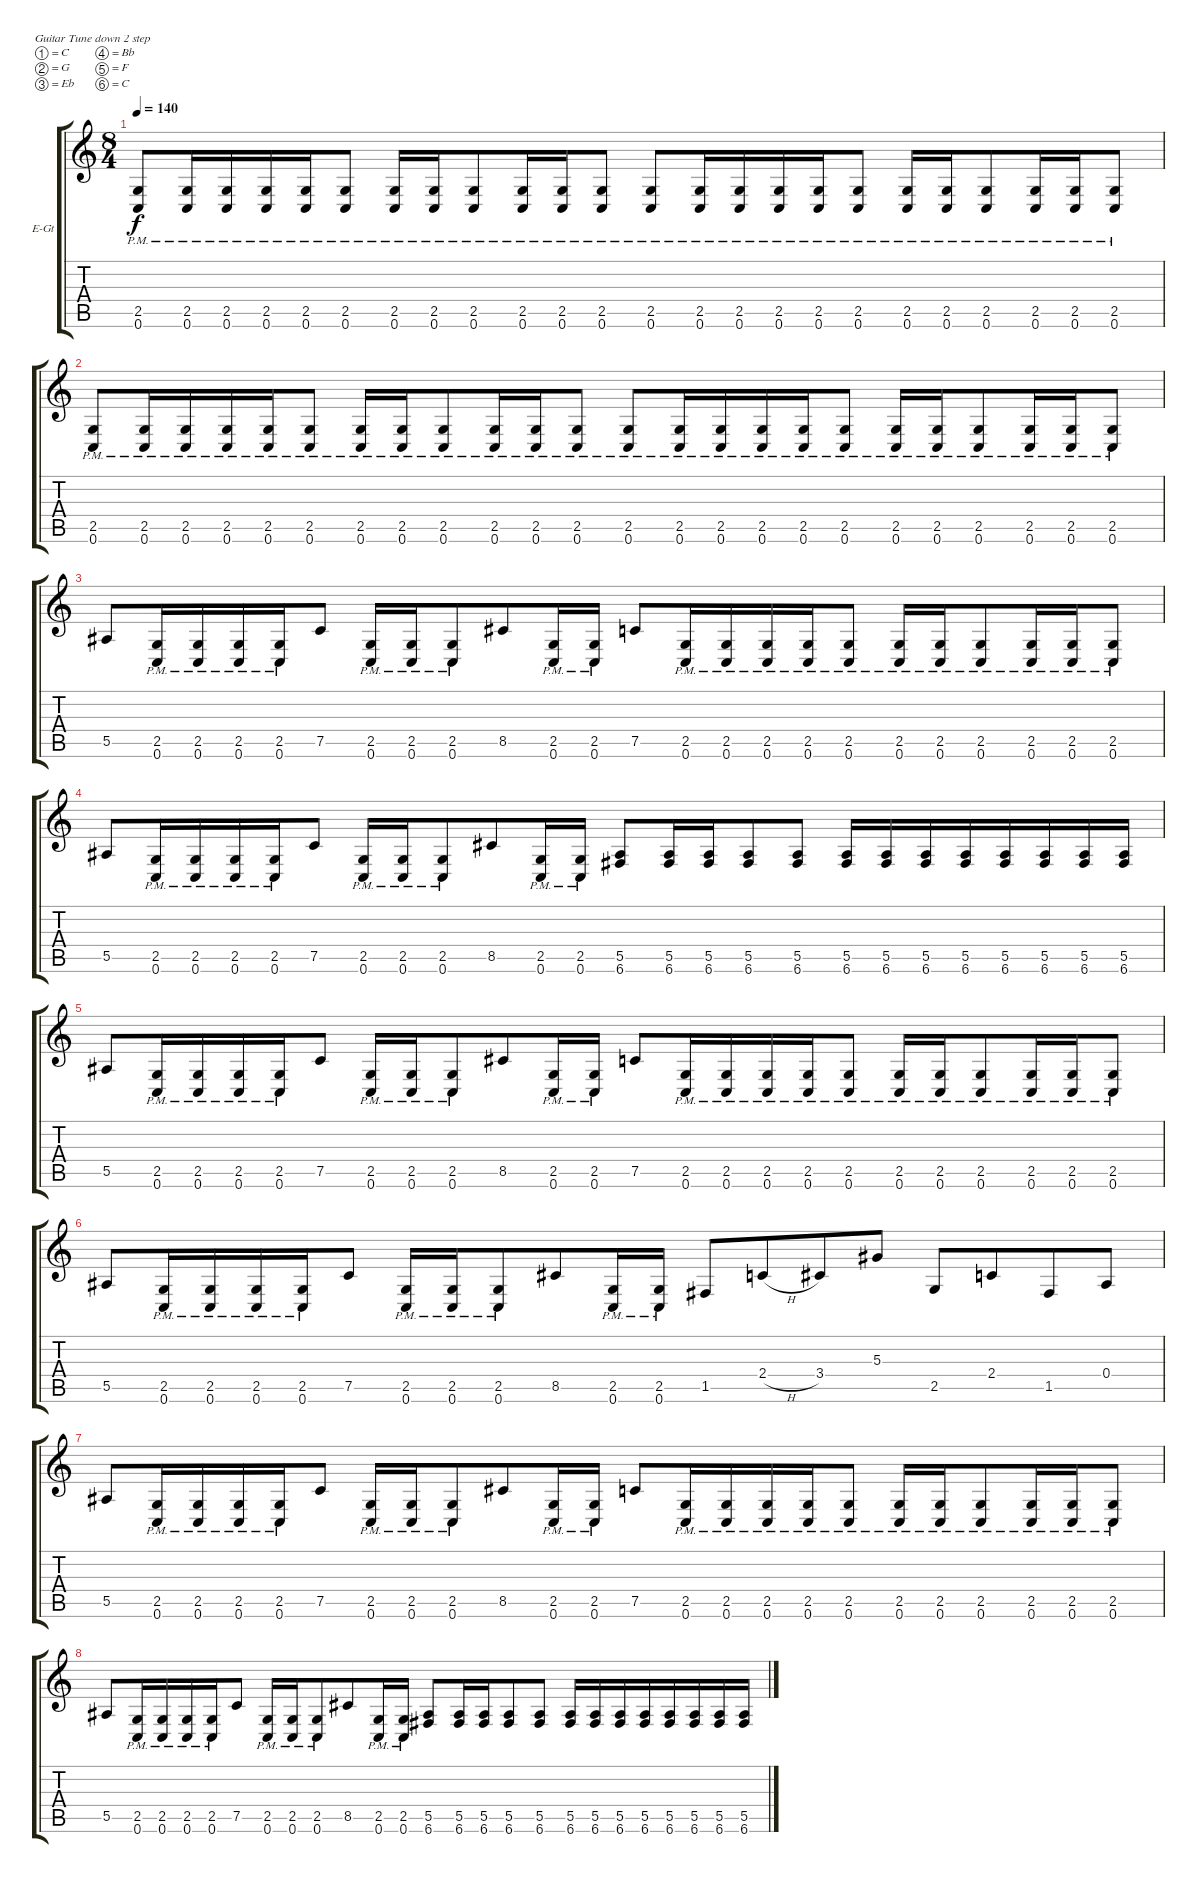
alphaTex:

\bracketExtendMode groupsimilarinstruments
\firstSystemTrackNameOrientation horizontal
\otherSystemsTrackNameOrientation horizontal
\track ("Pista 1" "E-Gt") {solo instrument distortionguitar}
\staff {score tabs}
\tuning (C4 G3 Eb3 Bb2 F2 C2)
\ts (8 4)
\beaming (8 4 4 4 4)
\tempo 140
\clef g2
\ks c
(2.5{pm} 0.6{pm}).8{dy f} (2.5{pm} 0.6{pm}).16 (2.5{pm} 0.6{pm}).16 (2.5{pm} 0.6{pm}).16 (2.5{pm} 0.6{pm}).16 (2.5{pm} 0.6{pm}).8 (2.5{pm} 0.6{pm}).16 (2.5{pm} 0.6{pm}).16 (2.5{pm} 0.6{pm}).8 (2.5{pm} 0.6{pm}).16 (2.5{pm} 0.6{pm}).16 (2.5{pm} 0.6{pm}).8 (2.5{pm} 0.6{pm}).8 (2.5{pm} 0.6{pm}).16 (2.5{pm} 0.6{pm}).16 (2.5{pm} 0.6{pm}).16 (2.5{pm} 0.6{pm}).16 (2.5{pm} 0.6{pm}).8 (2.5{pm} 0.6{pm}).16 (2.5{pm} 0.6{pm}).16 (2.5{pm} 0.6{pm}).8 (2.5{pm} 0.6{pm}).16 (2.5{pm} 0.6{pm}).16 (2.5{pm} 0.6{pm}).8 |
(2.5{pm} 0.6{pm}).8 (2.5{pm} 0.6{pm}).16 (2.5{pm} 0.6{pm}).16 (2.5{pm} 0.6{pm}).16 (2.5{pm} 0.6{pm}).16 (2.5{pm} 0.6{pm}).8 (2.5{pm} 0.6{pm}).16 (2.5{pm} 0.6{pm}).16 (2.5{pm} 0.6{pm}).8 (2.5{pm} 0.6{pm}).16 (2.5{pm} 0.6{pm}).16 (2.5{pm} 0.6{pm}).8 (2.5{pm} 0.6{pm}).8 (2.5{pm} 0.6{pm}).16 (2.5{pm} 0.6{pm}).16 (2.5{pm} 0.6{pm}).16 (2.5{pm} 0.6{pm}).16 (2.5{pm} 0.6{pm}).8 (2.5{pm} 0.6{pm}).16 (2.5{pm} 0.6{pm}).16 (2.5{pm} 0.6{pm}).8 (2.5{pm} 0.6{pm}).16 (2.5{pm} 0.6{pm}).16 (2.5{pm} 0.6{pm}).8 |
5.5.8 (2.5{pm} 0.6{pm}).16 (2.5{pm} 0.6{pm}).16 (2.5{pm} 0.6{pm}).16 (2.5{pm} 0.6{pm}).16 7.5.8 (2.5{pm} 0.6{pm}).16 (2.5{pm} 0.6{pm}).16 (2.5{pm} 0.6{pm}).8 8.5.8 (2.5{pm} 0.6{pm}).16 (2.5{pm} 0.6{pm}).16 7.5.8 (2.5{pm} 0.6{pm}).16 (2.5{pm} 0.6{pm}).16 (2.5{pm} 0.6{pm}).16 (2.5{pm} 0.6{pm}).16 (2.5{pm} 0.6{pm}).8 (2.5{pm} 0.6{pm}).16 (2.5{pm} 0.6{pm}).16 (2.5{pm} 0.6{pm}).8 (2.5{pm} 0.6{pm}).16 (2.5{pm} 0.6{pm}).16 (2.5{pm} 0.6{pm}).8 |
5.5.8 (2.5{pm} 0.6{pm}).16 (2.5{pm} 0.6{pm}).16 (2.5{pm} 0.6{pm}).16 (2.5{pm} 0.6{pm}).16 7.5.8 (2.5{pm} 0.6{pm}).16 (2.5{pm} 0.6{pm}).16 (2.5{pm} 0.6{pm}).8 8.5.8 (2.5{pm} 0.6{pm}).16 (2.5{pm} 0.6{pm}).16 (5.5 6.6).8 (5.5 6.6).16 (5.5 6.6).16 (5.5 6.6).8 (5.5 6.6).8 (5.5 6.6).16 (5.5 6.6).16 (5.5 6.6).16 (5.5 6.6).16 (5.5 6.6).16 (5.5 6.6).16 (5.5 6.6).16 (5.5 6.6).16 |
5.5.8 (2.5{pm} 0.6{pm}).16 (2.5{pm} 0.6{pm}).16 (2.5{pm} 0.6{pm}).16 (2.5{pm} 0.6{pm}).16 7.5.8 (2.5{pm} 0.6{pm}).16 (2.5{pm} 0.6{pm}).16 (2.5{pm} 0.6{pm}).8 8.5.8 (2.5{pm} 0.6{pm}).16 (2.5{pm} 0.6{pm}).16 7.5.8 (2.5{pm} 0.6{pm}).16 (2.5{pm} 0.6{pm}).16 (2.5{pm} 0.6{pm}).16 (2.5{pm} 0.6{pm}).16 (2.5{pm} 0.6{pm}).8 (2.5{pm} 0.6{pm}).16 (2.5{pm} 0.6{pm}).16 (2.5{pm} 0.6{pm}).8 (2.5{pm} 0.6{pm}).16 (2.5{pm} 0.6{pm}).16 (2.5{pm} 0.6{pm}).8 |
5.5.8 (2.5{pm} 0.6{pm}).16 (2.5{pm} 0.6{pm}).16 (2.5{pm} 0.6{pm}).16 (2.5{pm} 0.6{pm}).16 7.5.8 (2.5{pm} 0.6{pm}).16 (2.5{pm} 0.6{pm}).16 (2.5{pm} 0.6{pm}).8 8.5.8 (2.5{pm} 0.6{pm}).16 (2.5{pm} 0.6{pm}).16 1.5.8 2.4{h}.8 3.4.8 5.3.8 2.5.8 2.4.8 1.5.8 0.4.8 |
5.5.8 (2.5{pm} 0.6{pm}).16 (2.5{pm} 0.6{pm}).16 (2.5{pm} 0.6{pm}).16 (2.5{pm} 0.6{pm}).16 7.5.8 (2.5{pm} 0.6{pm}).16 (2.5{pm} 0.6{pm}).16 (2.5{pm} 0.6{pm}).8 8.5.8 (2.5{pm} 0.6{pm}).16 (2.5{pm} 0.6{pm}).16 7.5.8 (2.5{pm} 0.6{pm}).16 (2.5{pm} 0.6{pm}).16 (2.5{pm} 0.6{pm}).16 (2.5{pm} 0.6{pm}).16 (2.5{pm} 0.6{pm}).8 (2.5{pm} 0.6{pm}).16 (2.5{pm} 0.6{pm}).16 (2.5{pm} 0.6{pm}).8 (2.5{pm} 0.6{pm}).16 (2.5{pm} 0.6{pm}).16 (2.5{pm} 0.6{pm}).8 |
5.5.8 (2.5{pm} 0.6{pm}).16 (2.5{pm} 0.6{pm}).16 (2.5{pm} 0.6{pm}).16 (2.5{pm} 0.6{pm}).16 7.5.8 (2.5{pm} 0.6{pm}).16 (2.5{pm} 0.6{pm}).16 (2.5{pm} 0.6{pm}).8 8.5.8 (2.5{pm} 0.6{pm}).16 (2.5{pm} 0.6{pm}).16 (5.5 6.6).8 (5.5 6.6).16 (5.5 6.6).16 (5.5 6.6).8 (5.5 6.6).8 (5.5 6.6).16 (5.5 6.6).16 (5.5 6.6).16 (5.5 6.6).16 (5.5 6.6).16 (5.5 6.6).16 (5.5 6.6).16 (5.5 6.6).16
